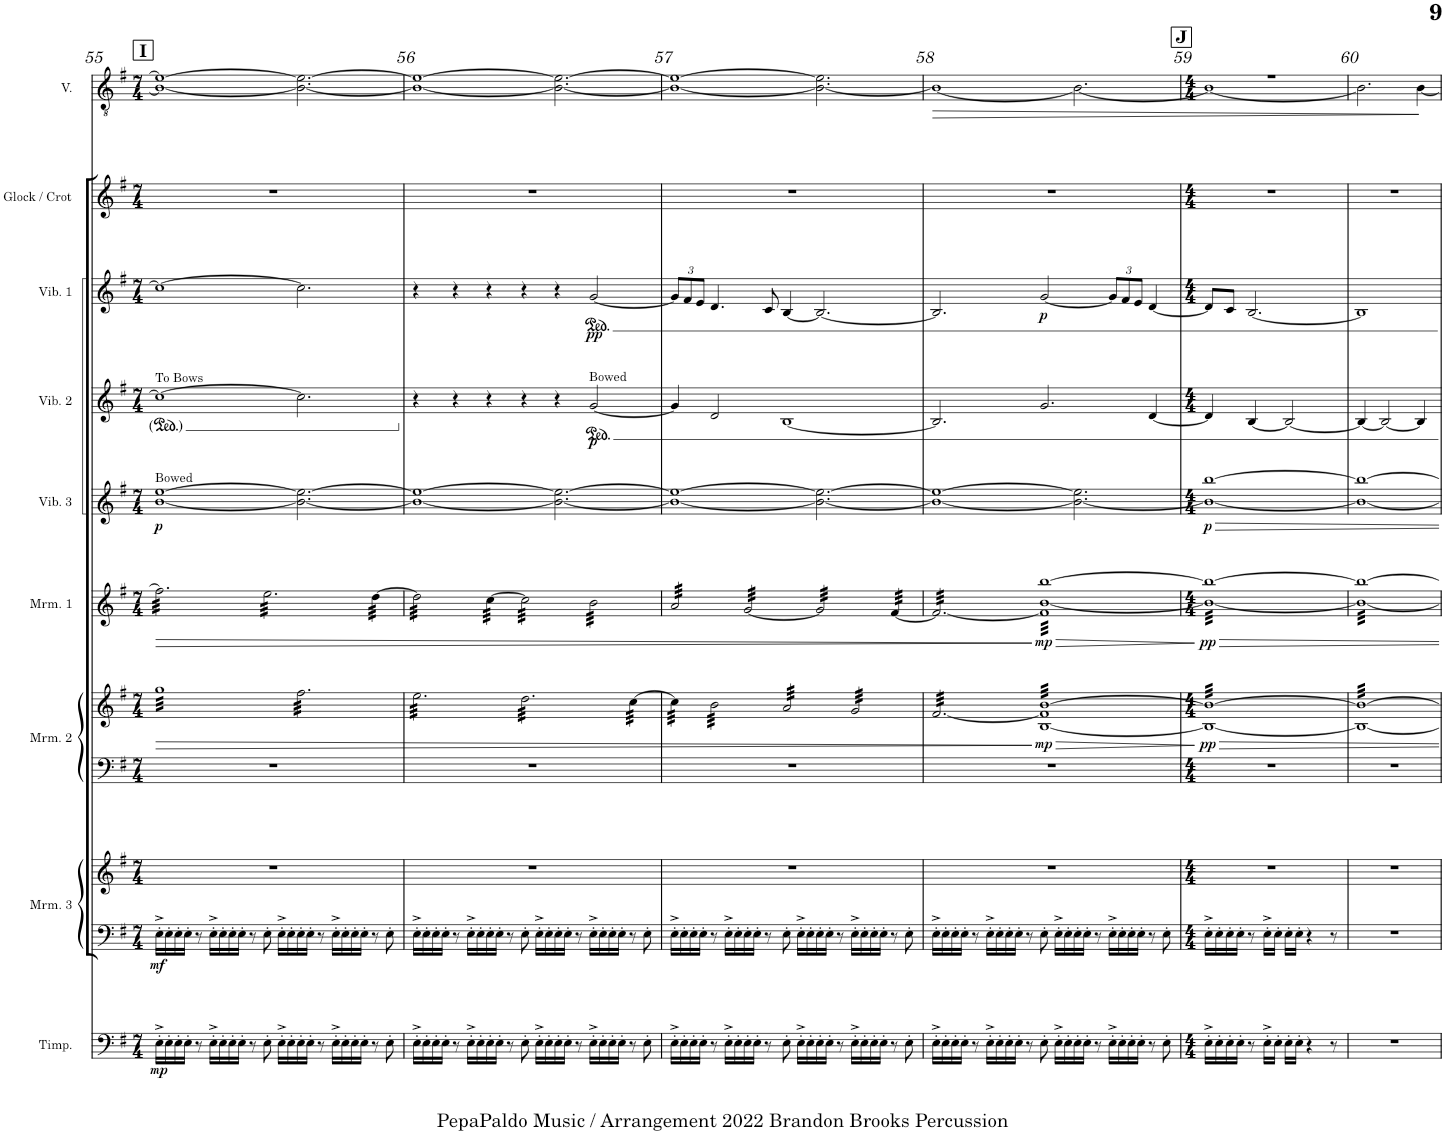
**kern	**dynam	**kern	**kern	**dynam	**kern	**kern	**dynam	**kern	**dynam	**kern	**dynam	**kern	**dynam	**kern	**dynam	**kern	**kern	**dynam
*part9	*part9	*part8	*part8	*part8	*part7	*part7	*part7	*part6	*part6	*part5	*part5	*part4	*part4	*part3	*part3	*part2	*part1	*part1
*staff11	*staff11	*staff10	*staff9	*staff9/10	*staff8	*staff7	*staff7/8	*staff6	*staff6	*staff5	*staff5	*staff4	*staff4	*staff3	*staff3	*staff2	*staff1	*staff1
*I"Timpani	*	*I"Marimba 3	*	*	*I"Marimba 2	*	*	*I"Marimba 1	*	*I"Vibraphone 3	*	*I"Vibraphone 2	*	*I"Vibraphone 1	*	*I"Glock / Crot	*I"Voice	*
*I'Timp.	*	*I'Mrm. 3	*	*	*I'Mrm. 2	*	*	*I'Mrm. 1	*	*I'Vib. 3	*	*I'Vib. 2	*	*I'Vib. 1	*	*I'Glock / Crot	*I'V.	*
!!LO:PB:g=z
*clefF4	*	*clefF4	*clefG2	*	*clefF4	*clefG2	*	*clefG2	*	*clefG2	*	*clefG2	*	*clefG2	*	*clefG2	*clefGv2	*
*	*	*	*	*	*	*	*	*	*	*	*	*	*	*	*	*Trd-14c-24	*	*
*k[f#]	*	*k[f#]	*k[f#]	*	*k[f#]	*k[f#]	*	*k[f#]	*	*k[f#]	*	*k[f#]	*	*k[f#]	*	*k[f#]	*k[f#]	*
*M7/4	*	*M7/4	*M7/4	*	*M7/4	*M7/4	*	*M7/4	*	*M7/4	*	*M7/4	*	*M7/4	*	*M7/4	*M7/4	*
!!LO:REH:place=s1:a:B:cj:fs=14:t=I
=55	=55	=55	=55	=55	=55	=55	=55	=55	=55	=55	=55	=55	=55	=55	=55	=55	=55	=55
!	!	!	!	!	!	!	!	!	!	!	!	!LO:TX:a:t=To Bows	!	!	!	!	!	!
!	!	!	!	!	!	!	!	!	!	!LO:TX:a:t=Bowed	!	!	!	!	!	!	!	!
!	!LO:DY:b	!	!	!LO:DY:b=2	!	!	!LO:HP:b	!	!LO:HP:b	!	!LO:DY:b	!	!	!	!	!	!	!
*	*	*	*	*	*	*	*	*	*	*	*	*	*	*	*	*	*^	*
*	*	*	*	*	*	*tremolo	*	*	*	*	*	*	*	*	*	*	*	*	*
*	*	*	*	*	*	*	*	*tremolo	*	*	*	*	*	*	*	*	*	*	*
16E'^\LL	mp	16E'^\LL	1..r	mf	1..r	32ggLLL	>	32ff#\]LLL	>	[1b [1ee	p	1cc_	.	1cc_	.	1..r	1e_	1B_	.
.	.	.	.	.	.	32gg	.	32ff#\	.	.	.	.	.	.	.	.	.	.	.
16E'\	.	16E'\	.	.	.	32gg	.	32ff#\	.	.	.	.	.	.	.	.	.	.	.
.	.	.	.	.	.	32gg	.	32ff#\	.	.	.	.	.	.	.	.	.	.	.
16E'\	.	16E'\	.	.	.	32gg	.	32ff#\	.	.	.	.	.	.	.	.	.	.	.
.	.	.	.	.	.	32gg	.	32ff#\	.	.	.	.	.	.	.	.	.	.	.
16E'\JJ	.	16E'\JJ	.	.	.	32gg	.	32ff#\	.	.	.	.	.	.	.	.	.	.	.
.	.	.	.	.	.	32gg	.	32ff#\	.	.	.	.	.	.	.	.	.	.	.
8r	.	8r	.	.	.	32gg	.	32ff#\	.	.	.	.	.	.	.	.	.	.	.
.	.	.	.	.	.	32gg	.	32ff#\	.	.	.	.	.	.	.	.	.	.	.
.	.	.	.	.	.	32gg	.	32ff#\	.	.	.	.	.	.	.	.	.	.	.
.	.	.	.	.	.	32gg	.	32ff#\	.	.	.	.	.	.	.	.	.	.	.
16E'^\LL	.	16E'^\LL	.	.	.	32gg	.	32ff#\	.	.	.	.	.	.	.	.	.	.	.
.	.	.	.	.	.	32gg	.	32ff#\	.	.	.	.	.	.	.	.	.	.	.
16E'\	.	16E'\	.	.	.	32gg	.	32ff#\	.	.	.	.	.	.	.	.	.	.	.
.	.	.	.	.	.	32gg	.	32ff#\	.	.	.	.	.	.	.	.	.	.	.
16E'\	.	16E'\	.	.	.	32gg	.	32ff#\	.	.	.	.	.	.	.	.	.	.	.
.	.	.	.	.	.	32gg	.	32ff#\	.	.	.	.	.	.	.	.	.	.	.
16E'\JJ	.	16E'\JJ	.	.	.	32gg	.	32ff#\	.	.	.	.	.	.	.	.	.	.	.
.	.	.	.	.	.	32gg	.	32ff#\	.	.	.	.	.	.	.	.	.	.	.
8r	.	8r	.	.	.	32gg	.	32ff#\	.	.	.	.	.	.	.	.	.	.	.
.	.	.	.	.	.	32gg	.	32ff#\	.	.	.	.	.	.	.	.	.	.	.
.	.	.	.	.	.	32gg	.	32ff#\	.	.	.	.	.	.	.	.	.	.	.
.	.	.	.	.	.	32gg	.	32ff#\JJJ	.	.	.	.	.	.	.	.	.	.	.
8E'\	.	8E'\	.	.	.	32gg	.	32ee\LLL	.	.	.	.	.	.	.	.	.	.	.
.	.	.	.	.	.	32gg	.	32ee\	.	.	.	.	.	.	.	.	.	.	.
.	.	.	.	.	.	32gg	.	32ee\	.	.	.	.	.	.	.	.	.	.	.
.	.	.	.	.	.	32gg	.	32ee\	.	.	.	.	.	.	.	.	.	.	.
16E'^\LL	.	16E'^\LL	.	.	.	32gg	.	32ee\	.	.	.	.	.	.	.	.	.	.	.
.	.	.	.	.	.	32gg	.	32ee\	.	.	.	.	.	.	.	.	.	.	.
16E'\	.	16E'\	.	.	.	32gg	.	32ee\	.	.	.	.	.	.	.	.	.	.	.
.	.	.	.	.	.	32ggJJJ	.	32ee\	.	.	.	.	.	.	.	.	.	.	.
16E'\	.	16E'\	.	.	.	32ff#\LLL	.	32ee\	.	2.b\_ 2.ee\_	.	2.cc\]	.	2.cc\]	.	.	2.B\_ 2.e\_	2.ryy	.
.	.	.	.	.	.	32ff#\	.	32ee\	.	.	.	.	.	.	.	.	.	.	.
16E'\JJ	.	16E'\JJ	.	.	.	32ff#\	.	32ee\	.	.	.	.	.	.	.	.	.	.	.
.	.	.	.	.	.	32ff#\	.	32ee\	.	.	.	.	.	.	.	.	.	.	.
8r	.	8r	.	.	.	32ff#\	.	32ee\	.	.	.	.	.	.	.	.	.	.	.
.	.	.	.	.	.	32ff#\	.	32ee\	.	.	.	.	.	.	.	.	.	.	.
.	.	.	.	.	.	32ff#\	.	32ee\	.	.	.	.	.	.	.	.	.	.	.
.	.	.	.	.	.	32ff#\	.	32ee\	.	.	.	.	.	.	.	.	.	.	.
16E'^\LL	.	16E'^\LL	.	.	.	32ff#\	.	32ee\	.	.	.	.	.	.	.	.	.	.	.
.	.	.	.	.	.	32ff#\	.	32ee\	.	.	.	.	.	.	.	.	.	.	.
16E'\	.	16E'\	.	.	.	32ff#\	.	32ee\	.	.	.	.	.	.	.	.	.	.	.
.	.	.	.	.	.	32ff#\	.	32ee\	.	.	.	.	.	.	.	.	.	.	.
16E'\	.	16E'\	.	.	.	32ff#\	.	32ee\	.	.	.	.	.	.	.	.	.	.	.
.	.	.	.	.	.	32ff#\	.	32ee\	.	.	.	.	.	.	.	.	.	.	.
16E'\JJ	.	16E'\JJ	.	.	.	32ff#\	.	32ee\	.	.	.	.	.	.	.	.	.	.	.
.	.	.	.	.	.	32ff#\	.	32ee\JJJ	.	.	.	.	.	.	.	.	.	.	.
8r	.	8r	.	.	.	32ff#\	.	[32dd\LLL	.	.	.	.	.	.	.	.	.	.	.
.	.	.	.	.	.	32ff#\	.	32dd\	.	.	.	.	.	.	.	.	.	.	.
.	.	.	.	.	.	32ff#\	.	32dd\	.	.	.	.	.	.	.	.	.	.	.
.	.	.	.	.	.	32ff#\	.	32dd\	.	.	.	.	.	.	.	.	.	.	.
8E'\	.	8E'\	.	.	.	32ff#\	.	32dd\	.	.	.	.	.	.	.	.	.	.	.
.	.	.	.	.	.	32ff#\	.	32dd\	.	.	.	.	.	.	.	.	.	.	.
.	.	.	.	.	.	32ff#\	.	32dd\	.	.	.	.	.	.	.	.	.	.	.
.	.	.	.	.	.	32ff#\JJJ	.	32dd\JJJ	.	.	.	.	.	.	.	.	.	.	.
=56	=56	=56	=56	=56	=56	=56	=56	=56	=56	=56	=56	=56	=56	=56	=56	=56	=56	=56	=56
16E'^\LL	.	16E'^\LL	1..r	.	1..r	32ee\LLL	.	32dd\]LLL	.	1b_ 1ee_	.	4r	.	4r	.	1..r	1e_	1B_	.
.	.	.	.	.	.	32ee\	.	32dd\	.	.	.	.	.	.	.	.	.	.	.
16E'\	.	16E'\	.	.	.	32ee\	.	32dd\	.	.	.	.	.	.	.	.	.	.	.
.	.	.	.	.	.	32ee\	.	32dd\	.	.	.	.	.	.	.	.	.	.	.
16E'\	.	16E'\	.	.	.	32ee\	.	32dd\	.	.	.	.	.	.	.	.	.	.	.
.	.	.	.	.	.	32ee\	.	32dd\	.	.	.	.	.	.	.	.	.	.	.
16E'\JJ	.	16E'\JJ	.	.	.	32ee\	.	32dd\	.	.	.	.	.	.	.	.	.	.	.
.	.	.	.	.	.	32ee\	.	32dd\	.	.	.	.	.	.	.	.	.	.	.
8r	.	8r	.	.	.	32ee\	.	32dd\	.	.	.	4r	.	4r	.	.	.	.	.
.	.	.	.	.	.	32ee\	.	32dd\	.	.	.	.	.	.	.	.	.	.	.
.	.	.	.	.	.	32ee\	.	32dd\	.	.	.	.	.	.	.	.	.	.	.
.	.	.	.	.	.	32ee\	.	32dd\	.	.	.	.	.	.	.	.	.	.	.
16E'^\LL	.	16E'^\LL	.	.	.	32ee\	.	32dd\	.	.	.	.	.	.	.	.	.	.	.
.	.	.	.	.	.	32ee\	.	32dd\	.	.	.	.	.	.	.	.	.	.	.
16E'\	.	16E'\	.	.	.	32ee\	.	32dd\	.	.	.	.	.	.	.	.	.	.	.
.	.	.	.	.	.	32ee\	.	32dd\JJJ	.	.	.	.	.	.	.	.	.	.	.
16E'\	.	16E'\	.	.	.	32ee\	.	[32cc\LLL	.	.	.	4r	.	4r	.	.	.	.	.
.	.	.	.	.	.	32ee\	.	32cc\	.	.	.	.	.	.	.	.	.	.	.
16E'\JJ	.	16E'\JJ	.	.	.	32ee\	.	32cc\	.	.	.	.	.	.	.	.	.	.	.
.	.	.	.	.	.	32ee\	.	32cc\	.	.	.	.	.	.	.	.	.	.	.
8r	.	8r	.	.	.	32ee\	.	32cc\	.	.	.	.	.	.	.	.	.	.	.
.	.	.	.	.	.	32ee\	.	32cc\	.	.	.	.	.	.	.	.	.	.	.
.	.	.	.	.	.	32ee\	.	32cc\	.	.	.	.	.	.	.	.	.	.	.
.	.	.	.	.	.	32ee\JJJ	.	32cc\JJJ	.	.	.	.	.	.	.	.	.	.	.
8E'\	.	8E'\	.	.	.	32dd\LLL	.	32cc\]LLL	.	.	.	4r	.	4r	.	.	.	.	.
.	.	.	.	.	.	32dd\	.	32cc\	.	.	.	.	.	.	.	.	.	.	.
.	.	.	.	.	.	32dd\	.	32cc\	.	.	.	.	.	.	.	.	.	.	.
.	.	.	.	.	.	32dd\	.	32cc\	.	.	.	.	.	.	.	.	.	.	.
16E'^\LL	.	16E'^\LL	.	.	.	32dd\	.	32cc\	.	.	.	.	.	.	.	.	.	.	.
.	.	.	.	.	.	32dd\	.	32cc\	.	.	.	.	.	.	.	.	.	.	.
16E'\	.	16E'\	.	.	.	32dd\	.	32cc\	.	.	.	.	.	.	.	.	.	.	.
.	.	.	.	.	.	32dd\	.	32cc\	.	.	.	.	.	.	.	.	.	.	.
16E'\	.	16E'\	.	.	.	32dd\	.	32cc\	.	2.b\_ 2.ee\_	.	4r	.	4r	.	.	2.B\_ 2.e\_	2.ryy	.
.	.	.	.	.	.	32dd\	.	32cc\	.	.	.	.	.	.	.	.	.	.	.
16E'\JJ	.	16E'\JJ	.	.	.	32dd\	.	32cc\	.	.	.	.	.	.	.	.	.	.	.
.	.	.	.	.	.	32dd\	.	32cc\	.	.	.	.	.	.	.	.	.	.	.
8r	.	8r	.	.	.	32dd\	.	32cc\	.	.	.	.	.	.	.	.	.	.	.
.	.	.	.	.	.	32dd\	.	32cc\	.	.	.	.	.	.	.	.	.	.	.
.	.	.	.	.	.	32dd\	.	32cc\	.	.	.	.	.	.	.	.	.	.	.
.	.	.	.	.	.	32dd\	.	32cc\JJJ	.	.	.	.	.	.	.	.	.	.	.
!	!	!	!	!	!	!	!	!	!	!	!	!LO:TX:a:t=Bowed	!	!	!	!	!	!	!
!	!	!	!	!	!	!	!	!	!	!	!	!	!LO:DY:b	!	!LO:DY:b	!	!	!	!
16E'^\LL	.	16E'^\LL	.	.	.	32dd\	.	32b\LLL	.	.	.	[2g/	p	[2g/	pp	.	.	.	.
.	.	.	.	.	.	32dd\	.	32b\	.	.	.	.	.	.	.	.	.	.	.
16E'\	.	16E'\	.	.	.	32dd\	.	32b\	.	.	.	.	.	.	.	.	.	.	.
.	.	.	.	.	.	32dd\	.	32b\	.	.	.	.	.	.	.	.	.	.	.
16E'\	.	16E'\	.	.	.	32dd\	.	32b\	.	.	.	.	.	.	.	.	.	.	.
.	.	.	.	.	.	32dd\	.	32b\	.	.	.	.	.	.	.	.	.	.	.
16E'\JJ	.	16E'\JJ	.	.	.	32dd\	.	32b\	.	.	.	.	.	.	.	.	.	.	.
.	.	.	.	.	.	32dd\JJJ	.	32b\	.	.	.	.	.	.	.	.	.	.	.
8r	.	8r	.	.	.	[32cc\LLL	.	32b\	.	.	.	.	.	.	.	.	.	.	.
.	.	.	.	.	.	32cc\	.	32b\	.	.	.	.	.	.	.	.	.	.	.
.	.	.	.	.	.	32cc\	.	32b\	.	.	.	.	.	.	.	.	.	.	.
.	.	.	.	.	.	32cc\	.	32b\	.	.	.	.	.	.	.	.	.	.	.
8E'\	.	8E'\	.	.	.	32cc\	.	32b\	.	.	.	.	.	.	.	.	.	.	.
.	.	.	.	.	.	32cc\	.	32b\	.	.	.	.	.	.	.	.	.	.	.
.	.	.	.	.	.	32cc\	.	32b\	.	.	.	.	.	.	.	.	.	.	.
.	.	.	.	.	.	32cc\JJJ	.	32b\JJJ	.	.	.	.	.	.	.	.	.	.	.
=57	=57	=57	=57	=57	=57	=57	=57	=57	=57	=57	=57	=57	=57	=57	=57	=57	=57	=57	=57
*	*	*	*	*	*	*	*	*	*	*	*	*	*	*Xbrackettup	*	*	*	*	*
16E'^\LL	.	16E'^\LL	1..r	.	1..r	32cc\]LLL	.	32a/LLL	.	1b_ 1ee_	.	4g/]	.	12g/L]	.	1..r	1e_	1B_	.
.	.	.	.	.	.	32cc\	.	32a/	.	.	.	.	.	.	.	.	.	.	.
16E'\	.	16E'\	.	.	.	32cc\	.	32a/	.	.	.	.	.	.	.	.	.	.	.
.	.	.	.	.	.	.	.	.	.	.	.	.	.	12f#/	.	.	.	.	.
.	.	.	.	.	.	32cc\	.	32a/	.	.	.	.	.	.	.	.	.	.	.
16E'\	.	16E'\	.	.	.	32cc\	.	32a/	.	.	.	.	.	.	.	.	.	.	.
.	.	.	.	.	.	32cc\	.	32a/	.	.	.	.	.	.	.	.	.	.	.
.	.	.	.	.	.	.	.	.	.	.	.	.	.	12e/J	.	.	.	.	.
16E'\JJ	.	16E'\JJ	.	.	.	32cc\	.	32a/	.	.	.	.	.	.	.	.	.	.	.
.	.	.	.	.	.	32cc\JJJ	.	32a/	.	.	.	.	.	.	.	.	.	.	.
8r	.	8r	.	.	.	32b\LLL	.	32a/	.	.	.	2d/	.	4.d/	.	.	.	.	.
.	.	.	.	.	.	32b\	.	32a/	.	.	.	.	.	.	.	.	.	.	.
.	.	.	.	.	.	32b\	.	32a/	.	.	.	.	.	.	.	.	.	.	.
.	.	.	.	.	.	32b\	.	32a/	.	.	.	.	.	.	.	.	.	.	.
16E'^\LL	.	16E'^\LL	.	.	.	32b\	.	32a/	.	.	.	.	.	.	.	.	.	.	.
.	.	.	.	.	.	32b\	.	32a/	.	.	.	.	.	.	.	.	.	.	.
16E'\	.	16E'\	.	.	.	32b\	.	32a/	.	.	.	.	.	.	.	.	.	.	.
.	.	.	.	.	.	32b\	.	32a/JJJ	.	.	.	.	.	.	.	.	.	.	.
16E'\	.	16E'\	.	.	.	32b\	.	[32g/LLL	.	.	.	.	.	.	.	.	.	.	.
.	.	.	.	.	.	32b\	.	32g/	.	.	.	.	.	.	.	.	.	.	.
16E'\JJ	.	16E'\JJ	.	.	.	32b\	.	32g/	.	.	.	.	.	.	.	.	.	.	.
.	.	.	.	.	.	32b\	.	32g/	.	.	.	.	.	.	.	.	.	.	.
8r	.	8r	.	.	.	32b\	.	32g/	.	.	.	.	.	8c/	.	.	.	.	.
.	.	.	.	.	.	32b\	.	32g/	.	.	.	.	.	.	.	.	.	.	.
.	.	.	.	.	.	32b\	.	32g/	.	.	.	.	.	.	.	.	.	.	.
.	.	.	.	.	.	32b\JJJ	.	32g/	.	.	.	.	.	.	.	.	.	.	.
8E'\	.	8E'\	.	.	.	32a/LLL	.	32g/	.	.	.	[1B	.	[4B/	.	.	.	.	.
.	.	.	.	.	.	32a/	.	32g/	.	.	.	.	.	.	.	.	.	.	.
.	.	.	.	.	.	32a/	.	32g/	.	.	.	.	.	.	.	.	.	.	.
.	.	.	.	.	.	32a/	.	32g/	.	.	.	.	.	.	.	.	.	.	.
16E'^\LL	.	16E'^\LL	.	.	.	32a/	.	32g/	.	.	.	.	.	.	.	.	.	.	.
.	.	.	.	.	.	32a/	.	32g/	.	.	.	.	.	.	.	.	.	.	.
16E'\	.	16E'\	.	.	.	32a/	.	32g/	.	.	.	.	.	.	.	.	.	.	.
.	.	.	.	.	.	32a/	.	32g/JJJ	.	.	.	.	.	.	.	.	.	.	.
16E'\	.	16E'\	.	.	.	32a/	.	32g/]LLL	.	2.b\_ 2.ee\_	.	.	.	2.B/_	.	.	2.B\_ 2.e\]	2.ryy	.
.	.	.	.	.	.	32a/	.	32g/	.	.	.	.	.	.	.	.	.	.	.
16E'\JJ	.	16E'\JJ	.	.	.	32a/	.	32g/	.	.	.	.	.	.	.	.	.	.	.
.	.	.	.	.	.	32a/	.	32g/	.	.	.	.	.	.	.	.	.	.	.
8r	.	8r	.	.	.	32a/	.	32g/	.	.	.	.	.	.	.	.	.	.	.
.	.	.	.	.	.	32a/	.	32g/	.	.	.	.	.	.	.	.	.	.	.
.	.	.	.	.	.	32a/	.	32g/	.	.	.	.	.	.	.	.	.	.	.
.	.	.	.	.	.	32a/JJJ	.	32g/	.	.	.	.	.	.	.	.	.	.	.
16E'^\LL	.	16E'^\LL	.	.	.	32g/LLL	.	32g/	.	.	.	.	.	.	.	.	.	.	.
.	.	.	.	.	.	32g/	.	32g/	.	.	.	.	.	.	.	.	.	.	.
16E'\	.	16E'\	.	.	.	32g/	.	32g/	.	.	.	.	.	.	.	.	.	.	.
.	.	.	.	.	.	32g/	.	32g/	.	.	.	.	.	.	.	.	.	.	.
16E'\	.	16E'\	.	.	.	32g/	.	32g/	.	.	.	.	.	.	.	.	.	.	.
.	.	.	.	.	.	32g/	.	32g/	.	.	.	.	.	.	.	.	.	.	.
16E'\JJ	.	16E'\JJ	.	.	.	32g/	.	32g/	.	.	.	.	.	.	.	.	.	.	.
.	.	.	.	.	.	32g/	.	32g/JJJ	.	.	.	.	.	.	.	.	.	.	.
8r	.	8r	.	.	.	32g/	.	[32f#/LLL	.	.	.	.	.	.	.	.	.	.	.
.	.	.	.	.	.	32g/	.	32f#/	.	.	.	.	.	.	.	.	.	.	.
.	.	.	.	.	.	32g/	.	32f#/	.	.	.	.	.	.	.	.	.	.	.
.	.	.	.	.	.	32g/	.	32f#/	.	.	.	.	.	.	.	.	.	.	.
8E'\	.	8E'\	.	.	.	32g/	.	32f#/	.	.	.	.	.	.	.	.	.	.	.
.	.	.	.	.	.	32g/	.	32f#/	.	.	.	.	.	.	.	.	.	.	.
.	.	.	.	.	.	32g/	.	32f#/	.	.	.	.	.	.	.	.	.	.	.
.	.	.	.	.	.	32g/JJJ	.	32f#/JJJ	.	.	.	.	.	.	.	.	.	.	.
=58	=58	=58	=58	=58	=58	=58	=58	=58	=58	=58	=58	=58	=58	=58	=58	=58	=58	=58	=58
!	!	!	!	!	!	!	!	!	!	!	!	!	!	!	!	!	!	!	!LO:HP:b
16E'^\LL	.	16E'^\LL	1..r	.	1..r	[32f#/LLL	.	32f#/LLL	.	1b_ 1ee_	.	2.B/]	.	2.B/]	.	1..r	1ryy	1B_	>
.	.	.	.	.	.	32f#/	.	32f#/	.	.	.	.	.	.	.	.	.	.	.
16E'\	.	16E'\	.	.	.	32f#/	.	32f#/	.	.	.	.	.	.	.	.	.	.	.
.	.	.	.	.	.	32f#/	.	32f#/	.	.	.	.	.	.	.	.	.	.	.
16E'\	.	16E'\	.	.	.	32f#/	.	32f#/	.	.	.	.	.	.	.	.	.	.	.
.	.	.	.	.	.	32f#/	.	32f#/	.	.	.	.	.	.	.	.	.	.	.
16E'\JJ	.	16E'\JJ	.	.	.	32f#/	.	32f#/	.	.	.	.	.	.	.	.	.	.	.
.	.	.	.	.	.	32f#/	.	32f#/	.	.	.	.	.	.	.	.	.	.	.
8r	.	8r	.	.	.	32f#/	.	32f#/	.	.	.	.	.	.	.	.	.	.	.
.	.	.	.	.	.	32f#/	.	32f#/	.	.	.	.	.	.	.	.	.	.	.
.	.	.	.	.	.	32f#/	.	32f#/	.	.	.	.	.	.	.	.	.	.	.
.	.	.	.	.	.	32f#/	.	32f#/	.	.	.	.	.	.	.	.	.	.	.
16E'^\LL	.	16E'^\LL	.	.	.	32f#/	.	32f#/	.	.	.	.	.	.	.	.	.	.	.
.	.	.	.	.	.	32f#/	.	32f#/	.	.	.	.	.	.	.	.	.	.	.
16E'\	.	16E'\	.	.	.	32f#/	.	32f#/	.	.	.	.	.	.	.	.	.	.	.
.	.	.	.	.	.	32f#/	.	32f#/	.	.	.	.	.	.	.	.	.	.	.
16E'\	.	16E'\	.	.	.	32f#/	.	32f#/	.	.	.	.	.	.	.	.	.	.	.
.	.	.	.	.	.	32f#/	.	32f#/	.	.	.	.	.	.	.	.	.	.	.
16E'\JJ	.	16E'\JJ	.	.	.	32f#/	.	32f#/	.	.	.	.	.	.	.	.	.	.	.
.	.	.	.	.	.	32f#/	.	32f#/	.	.	.	.	.	.	.	.	.	.	.
8r	.	8r	.	.	.	32f#/	.	32f#/	.	.	.	.	.	.	.	.	.	.	.
.	.	.	.	.	.	32f#/	.	32f#/	.	.	.	.	.	.	.	.	.	.	.
.	.	.	.	.	.	32f#/	.	32f#/	.	.	.	.	.	.	.	.	.	.	.
.	.	.	.	.	.	32f#/JJJ	.	32f#/JJJ	.	.	.	.	.	.	.	.	.	.	.
!	!	!	!	!	!	!	!LO:HP:n=1:b	!	!LO:HP:n=1:b	!	!	!	!	!	!	!	!	!	!
!	!	!	!	!	!	!	!LO:DY:n=1:b	!	!LO:DY:n=1:b	!	!	!	!	!	!LO:DY:b	!	!	!	!
8E'\	.	8E'\	.	.	.	[32B 32f#] [32bLLL	] > mp	32f#] [32b [32bbLLL	] > mp	.	.	2.g/	.	[2g/	p	.	.	.	.
.	.	.	.	.	.	32B 32f# 32b	.	32f# 32b 32bb	.	.	.	.	.	.	.	.	.	.	.
.	.	.	.	.	.	32B 32f# 32b	.	32f# 32b 32bb	.	.	.	.	.	.	.	.	.	.	.
.	.	.	.	.	.	32B 32f# 32b	.	32f# 32b 32bb	.	.	.	.	.	.	.	.	.	.	.
16E'^\LL	.	16E'^\LL	.	.	.	32B 32f# 32b	.	32f# 32b 32bb	.	.	.	.	.	.	.	.	.	.	.
.	.	.	.	.	.	32B 32f# 32b	.	32f# 32b 32bb	.	.	.	.	.	.	.	.	.	.	.
16E'\	.	16E'\	.	.	.	32B 32f# 32b	.	32f# 32b 32bb	.	.	.	.	.	.	.	.	.	.	.
.	.	.	.	.	.	32B 32f# 32b	.	32f# 32b 32bb	.	.	.	.	.	.	.	.	.	.	.
16E'\	.	16E'\	.	.	.	32B 32f# 32b	.	32f# 32b 32bb	.	2.b\_ 2.ee\]	.	.	.	.	.	.	2.B\_	2.ryy	.
.	.	.	.	.	.	32B 32f# 32b	.	32f# 32b 32bb	.	.	.	.	.	.	.	.	.	.	.
16E'\JJ	.	16E'\JJ	.	.	.	32B 32f# 32b	.	32f# 32b 32bb	.	.	.	.	.	.	.	.	.	.	.
.	.	.	.	.	.	32B 32f# 32b	.	32f# 32b 32bb	.	.	.	.	.	.	.	.	.	.	.
8r	.	8r	.	.	.	32B 32f# 32b	.	32f# 32b 32bb	.	.	.	.	.	.	.	.	.	.	.
.	.	.	.	.	.	32B 32f# 32b	.	32f# 32b 32bb	.	.	.	.	.	.	.	.	.	.	.
.	.	.	.	.	.	32B 32f# 32b	.	32f# 32b 32bb	.	.	.	.	.	.	.	.	.	.	.
.	.	.	.	.	.	32B 32f# 32b	.	32f# 32b 32bb	.	.	.	.	.	.	.	.	.	.	.
16E'^\LL	.	16E'^\LL	.	.	.	32B 32f# 32b	.	32f# 32b 32bb	.	.	.	.	.	12g/L]	.	.	.	.	.
.	.	.	.	.	.	32B 32f# 32b	.	32f# 32b 32bb	.	.	.	.	.	.	.	.	.	.	.
16E'\	.	16E'\	.	.	.	32B 32f# 32b	.	32f# 32b 32bb	.	.	.	.	.	.	.	.	.	.	.
.	.	.	.	.	.	.	.	.	.	.	.	.	.	12f#/	.	.	.	.	.
.	.	.	.	.	.	32B 32f# 32b	.	32f# 32b 32bb	.	.	.	.	.	.	.	.	.	.	.
16E'\	.	16E'\	.	.	.	32B 32f# 32b	.	32f# 32b 32bb	.	.	.	.	.	.	.	.	.	.	.
.	.	.	.	.	.	32B 32f# 32b	.	32f# 32b 32bb	.	.	.	.	.	.	.	.	.	.	.
.	.	.	.	.	.	.	.	.	.	.	.	.	.	12e/J	.	.	.	.	.
16E'\JJ	.	16E'\JJ	.	.	.	32B 32f# 32b	.	32f# 32b 32bb	.	.	.	.	.	.	.	.	.	.	.
.	.	.	.	.	.	32B 32f# 32b	.	32f# 32b 32bb	.	.	.	.	.	.	.	.	.	.	.
8r	.	8r	.	.	.	32B 32f# 32b	.	32f# 32b 32bb	.	.	.	[4d/	.	[4d/	.	.	.	.	.
.	.	.	.	.	.	32B 32f# 32b	.	32f# 32b 32bb	.	.	.	.	.	.	.	.	.	.	.
.	.	.	.	.	.	32B 32f# 32b	.	32f# 32b 32bb	.	.	.	.	.	.	.	.	.	.	.
.	.	.	.	.	.	32B 32f# 32b	.	32f# 32b 32bb	.	.	.	.	.	.	.	.	.	.	.
8E'\	.	8E'\	.	.	.	32B 32f# 32b	.	32f# 32b 32bb	.	.	.	.	.	.	.	.	.	.	.
.	.	.	.	.	.	32B 32f# 32b	.	32f# 32b 32bb	.	.	.	.	.	.	.	.	.	.	.
.	.	.	.	.	.	32B 32f# 32b	.	32f# 32b 32bb	.	.	.	.	.	.	.	.	.	.	.
.	.	.	.	.	.	32B 32f# 32bJJJ	.	32f# 32b 32bbJJJ	.	.	.	.	.	.	.	.	.	.	.
*	*	*	*	*	*	*	*	*	*	*	*	*	*	*	*	*	*v	*v	*
.	.	.	.	.	.	.	]	.	]	.	.	.	.	.	.	.	.	.
!!LO:REH:place=s1:a:B:cj:fs=14:t=J
=59	=59	=59	=59	=59	=59	=59	=59	=59	=59	=59	=59	=59	=59	=59	=59	=59	=59	=59
*M4/4	*	*M4/4	*M4/4	*	*M4/4	*M4/4	*	*M4/4	*	*M4/4	*	*M4/4	*	*M4/4	*	*M4/4	*M4/4	*
*	*	*	*	*	*	*	*	*	*	*	*	*	*	*	*	*	*^	*
!	!	!	!	!	!	!	!LO:DY:b	!	!LO:DY:b	!	!LO:DY:b	!	!	!	!	!	!	!	!
16E'^\LL	.	16E'^\LL	1r	.	1r	32B 32bLLL	pp	32b 32bbLLL	pp	1b_ [1bb	p	4d/]	.	8d/L]	.	1r	1r	1B_	.
.	.	.	.	.	.	32B 32b	.	32b 32bb	.	.	.	.	.	.	.	.	.	.	.
16E'\	.	16E'\	.	.	.	32B 32b	.	32b 32bb	.	.	.	.	.	.	.	.	.	.	.
.	.	.	.	.	.	32B 32b	.	32b 32bb	.	.	.	.	.	.	.	.	.	.	.
16E'\	.	16E'\	.	.	.	32B 32b	.	32b 32bb	.	.	.	.	.	8c/J	.	.	.	.	.
.	.	.	.	.	.	32B 32b	.	32b 32bb	.	.	.	.	.	.	.	.	.	.	.
16E'\JJ	.	16E'\JJ	.	.	.	32B 32b	.	32b 32bb	.	.	.	.	.	.	.	.	.	.	.
.	.	.	.	.	.	32B 32b	.	32b 32bb	.	.	.	.	.	.	.	.	.	.	.
8r	.	8r	.	.	.	32B 32b	.	32b 32bb	.	.	.	[4B/	.	[2.B/	.	.	.	.	.
.	.	.	.	.	.	32B 32b	.	32b 32bb	.	.	.	.	.	.	.	.	.	.	.
.	.	.	.	.	.	32B 32b	.	32b 32bb	.	.	.	.	.	.	.	.	.	.	.
.	.	.	.	.	.	32B 32b	.	32b 32bb	.	.	.	.	.	.	.	.	.	.	.
16E'^\LL	.	16E'^\LL	.	.	.	32B 32b	.	32b 32bb	.	.	.	.	.	.	.	.	.	.	.
.	.	.	.	.	.	32B 32b	.	32b 32bb	.	.	.	.	.	.	.	.	.	.	.
16E'\JJ	.	16E'\JJ	.	.	.	32B 32b	.	32b 32bb	.	.	.	.	.	.	.	.	.	.	.
.	.	.	.	.	.	32B 32b	.	32b 32bb	.	.	.	.	.	.	.	.	.	.	.
16E'\LL	.	16E'\LL	.	.	.	32B 32b	.	32b 32bb	.	.	.	2B/_	.	.	.	.	.	.	.
.	.	.	.	.	.	32B 32b	.	32b 32bb	.	.	.	.	.	.	.	.	.	.	.
16E'\JJ	.	16E'\JJ	.	.	.	32B 32b	.	32b 32bb	.	.	.	.	.	.	.	.	.	.	.
.	.	.	.	.	.	32B 32b	.	32b 32bb	.	.	.	.	.	.	.	.	.	.	.
4r	.	4r	.	.	.	32B 32b	.	32b 32bb	.	.	.	.	.	.	.	.	.	.	.
.	.	.	.	.	.	32B 32b	.	32b 32bb	.	.	.	.	.	.	.	.	.	.	.
.	.	.	.	.	.	32B 32b	.	32b 32bb	.	.	.	.	.	.	.	.	.	.	.
.	.	.	.	.	.	32B 32b	.	32b 32bb	.	.	.	.	.	.	.	.	.	.	.
.	.	.	.	.	.	32B 32b	.	32b 32bb	.	.	.	.	.	.	.	.	.	.	.
.	.	.	.	.	.	32B 32b	.	32b 32bb	.	.	.	.	.	.	.	.	.	.	.
.	.	.	.	.	.	32B 32b	.	32b 32bb	.	.	.	.	.	.	.	.	.	.	.
.	.	.	.	.	.	32B 32b	.	32b 32bb	.	.	.	.	.	.	.	.	.	.	.
8r	.	8r	.	.	.	32B 32b	.	32b 32bb	.	.	.	.	.	.	.	.	.	.	.
.	.	.	.	.	.	32B 32b	.	32b 32bb	.	.	.	.	.	.	.	.	.	.	.
.	.	.	.	.	.	32B 32b	.	32b 32bb	.	.	.	.	.	.	.	.	.	.	.
.	.	.	.	.	.	32B 32bJJJ	.	32b 32bbJJJ	.	.	.	.	.	.	.	.	.	.	.
=60	=60	=60	=60	=60	=60	=60	=60	=60	=60	=60	=60	=60	=60	=60	=60	=60	=60	=60	=60
1r	.	1r	1r	.	1r	32B 32bLLL	.	32b 32bbLLL	.	1b_ 1bb_	.	4B/_	.	1B]	.	1r	2.B\]	2.ryy	.
.	.	.	.	.	.	32B 32b	.	32b 32bb	.	.	.	.	.	.	.	.	.	.	.
.	.	.	.	.	.	32B 32b	.	32b 32bb	.	.	.	.	.	.	.	.	.	.	.
.	.	.	.	.	.	32B 32b	.	32b 32bb	.	.	.	.	.	.	.	.	.	.	.
.	.	.	.	.	.	32B 32b	.	32b 32bb	.	.	.	.	.	.	.	.	.	.	.
.	.	.	.	.	.	32B 32b	.	32b 32bb	.	.	.	.	.	.	.	.	.	.	.
.	.	.	.	.	.	32B 32b	.	32b 32bb	.	.	.	.	.	.	.	.	.	.	.
.	.	.	.	.	.	32B 32b	.	32b 32bb	.	.	.	.	.	.	.	.	.	.	.
.	.	.	.	.	.	32B 32b	.	32b 32bb	.	.	.	2B/_	.	.	.	.	.	.	.
.	.	.	.	.	.	32B 32b	.	32b 32bb	.	.	.	.	.	.	.	.	.	.	.
.	.	.	.	.	.	32B 32b	.	32b 32bb	.	.	.	.	.	.	.	.	.	.	.
.	.	.	.	.	.	32B 32b	.	32b 32bb	.	.	.	.	.	.	.	.	.	.	.
.	.	.	.	.	.	32B 32b	.	32b 32bb	.	.	.	.	.	.	.	.	.	.	.
.	.	.	.	.	.	32B 32b	.	32b 32bb	.	.	.	.	.	.	.	.	.	.	.
.	.	.	.	.	.	32B 32b	.	32b 32bb	.	.	.	.	.	.	.	.	.	.	.
.	.	.	.	.	.	32B 32b	.	32b 32bb	.	.	.	.	.	.	.	.	.	.	.
.	.	.	.	.	.	32B 32b	.	32b 32bb	.	.	.	.	.	.	.	.	.	.	.
.	.	.	.	.	.	32B 32b	.	32b 32bb	.	.	.	.	.	.	.	.	.	.	.
.	.	.	.	.	.	32B 32b	.	32b 32bb	.	.	.	.	.	.	.	.	.	.	.
.	.	.	.	.	.	32B 32b	.	32b 32bb	.	.	.	.	.	.	.	.	.	.	.
.	.	.	.	.	.	32B 32b	.	32b 32bb	.	.	.	.	.	.	.	.	.	.	.
.	.	.	.	.	.	32B 32b	.	32b 32bb	.	.	.	.	.	.	.	.	.	.	.
.	.	.	.	.	.	32B 32b	.	32b 32bb	.	.	.	.	.	.	.	.	.	.	.
.	.	.	.	.	.	32B 32b	.	32b 32bb	.	.	.	.	.	.	.	.	.	.	.
.	.	.	.	.	.	32B 32b	.	32b 32bb	.	.	.	4B/]	.	.	.	.	4ryy	[4B\	]
.	.	.	.	.	.	32B 32b	.	32b 32bb	.	.	.	.	.	.	.	.	.	.	.
.	.	.	.	.	.	32B 32b	.	32b 32bb	.	.	.	.	.	.	.	.	.	.	.
.	.	.	.	.	.	32B 32b	.	32b 32bb	.	.	.	.	.	.	.	.	.	.	.
.	.	.	.	.	.	32B 32b	.	32b 32bb	.	.	.	.	.	.	.	.	.	.	.
.	.	.	.	.	.	32B 32b	.	32b 32bb	.	.	.	.	.	.	.	.	.	.	.
.	.	.	.	.	.	32B 32b	.	32b 32bb	.	.	.	.	.	.	.	.	.	.	.
.	.	.	.	.	.	32B 32bJJJ	.	32b 32bbJJJ	.	.	.	.	.	.	.	.	.	.	.
*	*	*	*	*	*	*	*	*Xtremolo	*	*	*	*	*	*	*	*	*	*	*
*	*	*	*	*	*	*Xtremolo	*	*	*	*	*	*	*	*	*	*	*	*	*
*	*	*	*	*	*	*	*	*	*	*	*	*	*	*	*	*	*v	*v	*
=	=	=	=	=	=	=	=	=	=	=	=	=	=	=	=	=	=	=
*-	*-	*-	*-	*-	*-	*-	*-	*-	*-	*-	*-	*-	*-	*-	*-	*-	*-	*-
